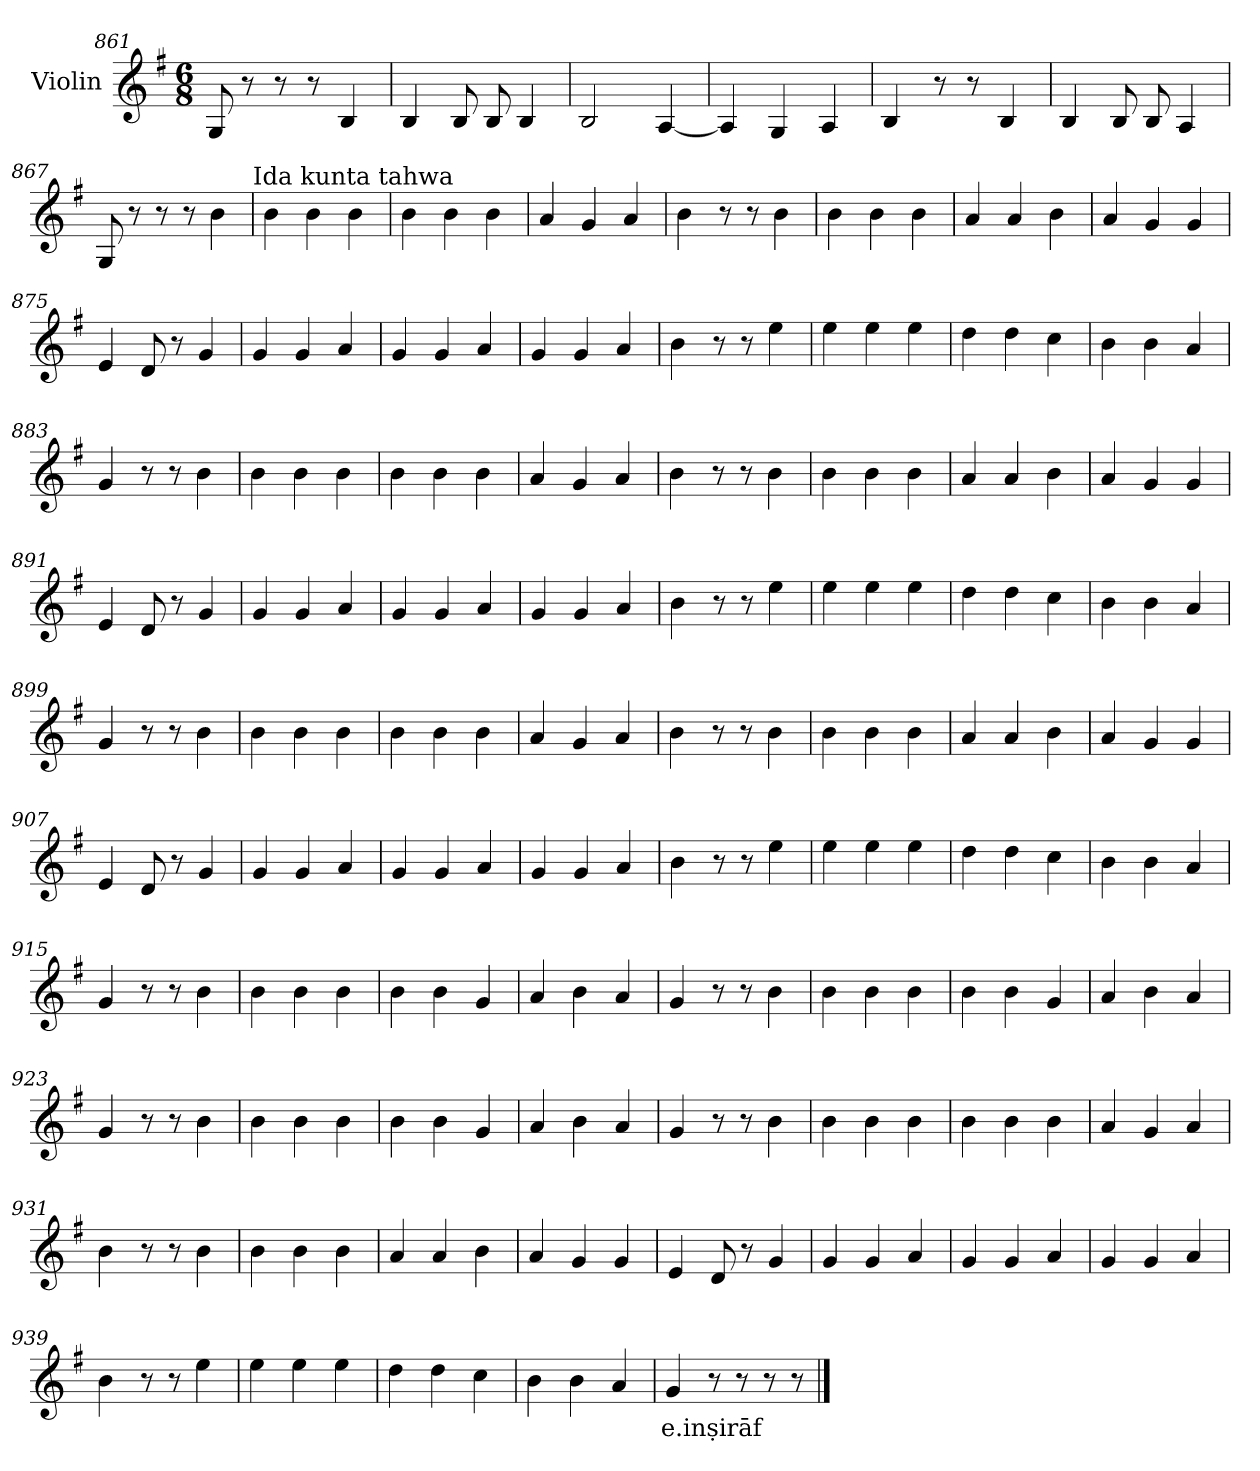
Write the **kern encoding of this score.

**kern	**text
*part1	*part1
*staff1	*staff1
*I"Violin	*
*clefG2	*
*k[f#]	*
*G:	*
*M6/8	*
=861	=861
8G/	.
8r	.
8r	.
8r	.
4B/	.
=862	=862
4B/	.
8B/	.
8B/	.
4B/	.
=863	=863
2B/	.
[4A/	.
=864	=864
4A/]	.
4G/	.
4A/	.
!!LO:LB:g=z
=865	=865
4B/	.
8r	.
8r	.
4B/	.
=866	=866
4B/	.
8B/	.
8B/	.
4A/	.
=867	=867
8G/	.
8r	.
8r	.
8r	.
4b\	.
!LO:TX:a:t=Ida kunta tahwa	!
=868	=868
4b\	.
4b\	.
4b\	.
=869	=869
4b\	.
4b\	.
4b\	.
=870	=870
4a/	.
4g/	.
4a/	.
=871	=871
4b\	.
8r	.
8r	.
4b\	.
!!LO:PB:g=z
=872	=872
4b\	.
4b\	.
4b\	.
=873	=873
4a/	.
4a/	.
4b\	.
=874	=874
4a/	.
4g/	.
4g/	.
=875	=875
4e/	.
8d/	.
8r	.
4g/	.
=876	=876
4g/	.
4g/	.
4a/	.
=877	=877
4g/	.
4g/	.
4a/	.
=878	=878
4g/	.
4g/	.
4a/	.
!!LO:LB:g=z
=879	=879
4b\	.
8r	.
8r	.
4ee\	.
=880	=880
4ee\	.
4ee\	.
4ee\	.
=881	=881
4dd\	.
4dd\	.
4cc\	.
=882	=882
4b\	.
4b\	.
4a/	.
=883	=883
4g/	.
8r	.
8r	.
4b\	.
=884	=884
4b\	.
4b\	.
4b\	.
=885	=885
4b\	.
4b\	.
4b\	.
!!LO:LB:g=z
=886	=886
4a/	.
4g/	.
4a/	.
=887	=887
4b\	.
8r	.
8r	.
4b\	.
=888	=888
4b\	.
4b\	.
4b\	.
=889	=889
4a/	.
4a/	.
4b\	.
=890	=890
4a/	.
4g/	.
4g/	.
=891	=891
4e/	.
8d/	.
8r	.
4g/	.
=892	=892
4g/	.
4g/	.
4a/	.
!!LO:LB:g=z
=893	=893
4g/	.
4g/	.
4a/	.
=894	=894
4g/	.
4g/	.
4a/	.
=895	=895
4b\	.
8r	.
8r	.
4ee\	.
=896	=896
4ee\	.
4ee\	.
4ee\	.
=897	=897
4dd\	.
4dd\	.
4cc\	.
=898	=898
4b\	.
4b\	.
4a/	.
=899	=899
4g/	.
8r	.
8r	.
4b\	.
!!LO:LB:g=z
=900	=900
4b\	.
4b\	.
4b\	.
=901	=901
4b\	.
4b\	.
4b\	.
=902	=902
4a/	.
4g/	.
4a/	.
=903	=903
4b\	.
8r	.
8r	.
4b\	.
=904	=904
4b\	.
4b\	.
4b\	.
=905	=905
4a/	.
4a/	.
4b\	.
=906	=906
4a/	.
4g/	.
4g/	.
!!LO:LB:g=z
=907	=907
4e/	.
8d/	.
8r	.
4g/	.
=908	=908
4g/	.
4g/	.
4a/	.
=909	=909
4g/	.
4g/	.
4a/	.
=910	=910
4g/	.
4g/	.
4a/	.
=911	=911
4b\	.
8r	.
8r	.
4ee\	.
=912	=912
4ee\	.
4ee\	.
4ee\	.
=913	=913
4dd\	.
4dd\	.
4cc\	.
!!LO:LB:g=z
=914	=914
4b\	.
4b\	.
4a/	.
=915	=915
4g/	.
8r	.
8r	.
4b\	.
=916	=916
4b\	.
4b\	.
4b\	.
=917	=917
4b\	.
4b\	.
4g/	.
=918	=918
4a/	.
4b\	.
4a/	.
=919	=919
4g/	.
8r	.
8r	.
4b\	.
=920	=920
4b\	.
4b\	.
4b\	.
!!LO:LB:g=z
=921	=921
4b\	.
4b\	.
4g/	.
=922	=922
4a/	.
4b\	.
4a/	.
=923	=923
4g/	.
8r	.
8r	.
4b\	.
=924	=924
4b\	.
4b\	.
4b\	.
=925	=925
4b\	.
4b\	.
4g/	.
=926	=926
4a/	.
4b\	.
4a/	.
=927	=927
4g/	.
8r	.
8r	.
4b\	.
!!LO:PB:g=z
=928	=928
4b\	.
4b\	.
4b\	.
=929	=929
4b\	.
4b\	.
4b\	.
=930	=930
4a/	.
4g/	.
4a/	.
=931	=931
4b\	.
8r	.
8r	.
4b\	.
=932	=932
4b\	.
4b\	.
4b\	.
=933	=933
4a/	.
4a/	.
4b\	.
=934	=934
4a/	.
4g/	.
4g/	.
!!LO:LB:g=z
=935	=935
4e/	.
8d/	.
8r	.
4g/	.
=936	=936
4g/	.
4g/	.
4a/	.
=937	=937
4g/	.
4g/	.
4a/	.
=938	=938
4g/	.
4g/	.
4a/	.
=939	=939
4b\	.
8r	.
8r	.
4ee\	.
=940	=940
4ee\	.
4ee\	.
4ee\	.
=941	=941
4dd\	.
4dd\	.
4cc\	.
!!LO:LB:g=z
=942	=942
4b\	.
4b\	.
4a/	.
=943	=943
!	!LO:LY:b
4g/	e.inṣirāf
8r	.
8r	.
8r	.
8r	.
==	==
*-	*-
